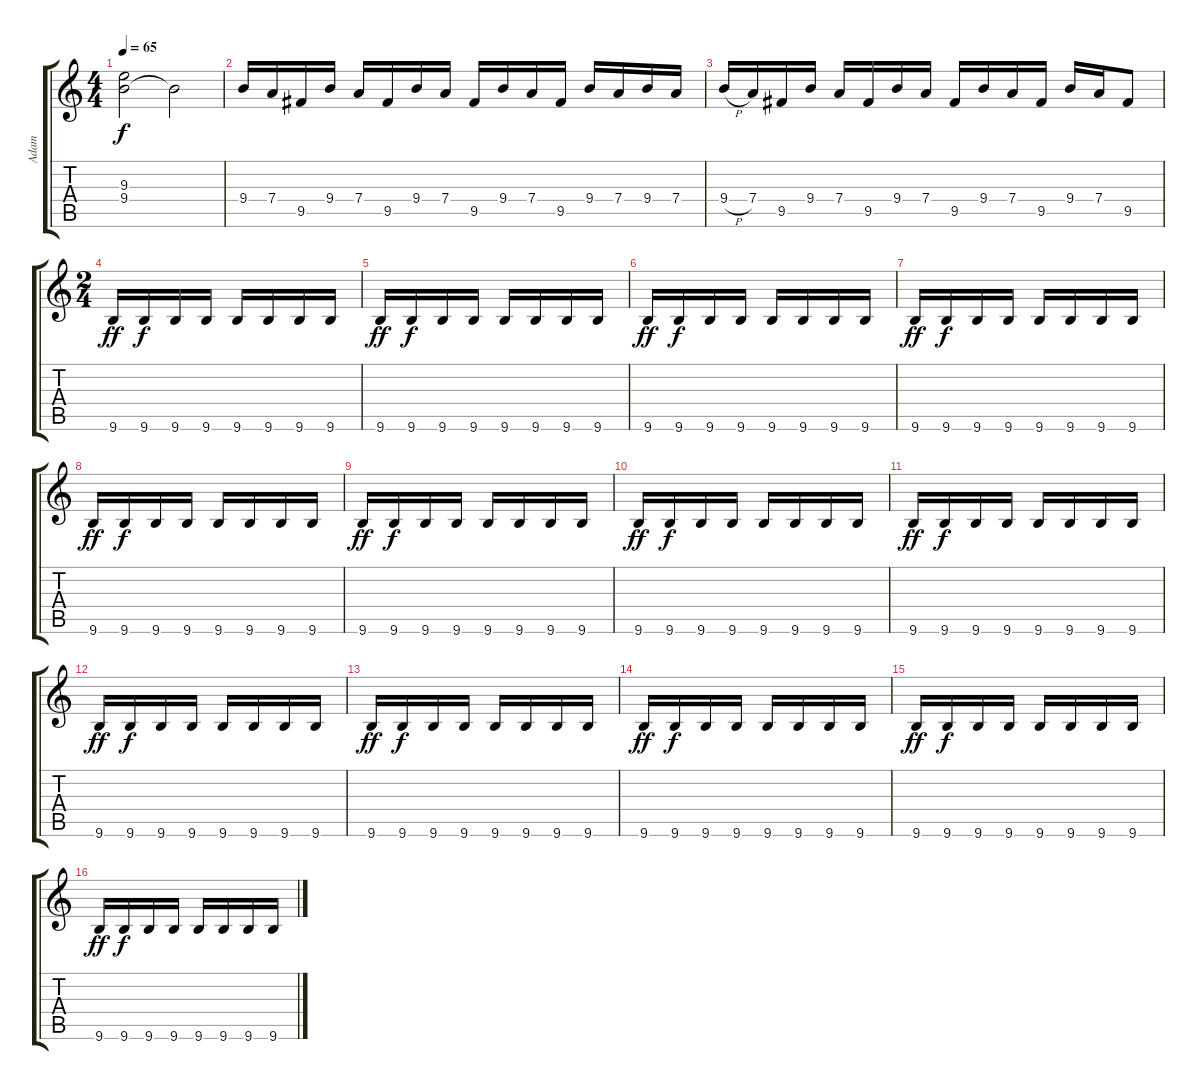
\track ("Adam" "Adam") {instrument distortionguitar}
\staff {score tabs}
\tuning (E4 B3 G3 D3 A2 D2) {hide}
\ts (4 4)
\tempo 65
\clef g2
\ks c
(9.3 9.4{t}).2{dy f instrument pad3polysynth} 9.4{t}.2 |
9.4.16{volume 8 instrument overdrivenguitar} 7.4.16 9.5.16 9.4.16 7.4.16 9.5.16 9.4.16 7.4.16 9.5.16 9.4.16 7.4.16 9.5.16 9.4.16 7.4.16 9.4.16 7.4.16 |
9.4{h}.16 7.4.16 9.5.16 9.4.16 7.4.16 9.5.16 9.4.16 7.4.16 9.5.16 9.4.16 7.4.16 9.5.16 9.4.16 7.4.16 9.5.8 |
\ts (2 4)
9.6.16{dy ff volume 5 instrument overdrivenguitar} 9.6.16{dy f} 9.6.16 9.6.16 9.6.16 9.6.16 9.6.16 9.6.16 |
9.6.16{dy ff volume 5 instrument overdrivenguitar} 9.6.16{dy f} 9.6.16 9.6.16 9.6.16 9.6.16 9.6.16 9.6.16 |
9.6.16{dy ff volume 5 instrument overdrivenguitar} 9.6.16{dy f} 9.6.16 9.6.16 9.6.16 9.6.16 9.6.16 9.6.16 |
9.6.16{dy ff volume 5 instrument overdrivenguitar} 9.6.16{dy f} 9.6.16 9.6.16 9.6.16 9.6.16 9.6.16 9.6.16 |
9.6.16{dy ff volume 5 instrument overdrivenguitar} 9.6.16{dy f} 9.6.16 9.6.16 9.6.16 9.6.16 9.6.16 9.6.16 |
9.6.16{dy ff volume 5 instrument overdrivenguitar} 9.6.16{dy f} 9.6.16 9.6.16 9.6.16 9.6.16 9.6.16 9.6.16 |
9.6.16{dy ff volume 5 instrument overdrivenguitar} 9.6.16{dy f} 9.6.16 9.6.16 9.6.16 9.6.16 9.6.16 9.6.16 |
9.6.16{dy ff volume 5 instrument overdrivenguitar} 9.6.16{dy f} 9.6.16 9.6.16 9.6.16 9.6.16 9.6.16 9.6.16 |
9.6.16{dy ff volume 5 instrument overdrivenguitar} 9.6.16{dy f} 9.6.16 9.6.16 9.6.16 9.6.16 9.6.16 9.6.16 |
9.6.16{dy ff volume 5 instrument overdrivenguitar} 9.6.16{dy f} 9.6.16 9.6.16 9.6.16 9.6.16 9.6.16 9.6.16 |
9.6.16{dy ff volume 5 instrument overdrivenguitar} 9.6.16{dy f} 9.6.16 9.6.16 9.6.16 9.6.16 9.6.16 9.6.16 |
9.6.16{dy ff volume 5 instrument overdrivenguitar} 9.6.16{dy f} 9.6.16 9.6.16 9.6.16 9.6.16 9.6.16 9.6.16 |
9.6.16{dy ff volume 5 instrument overdrivenguitar} 9.6.16{dy f} 9.6.16 9.6.16 9.6.16 9.6.16 9.6.16 9.6.16
